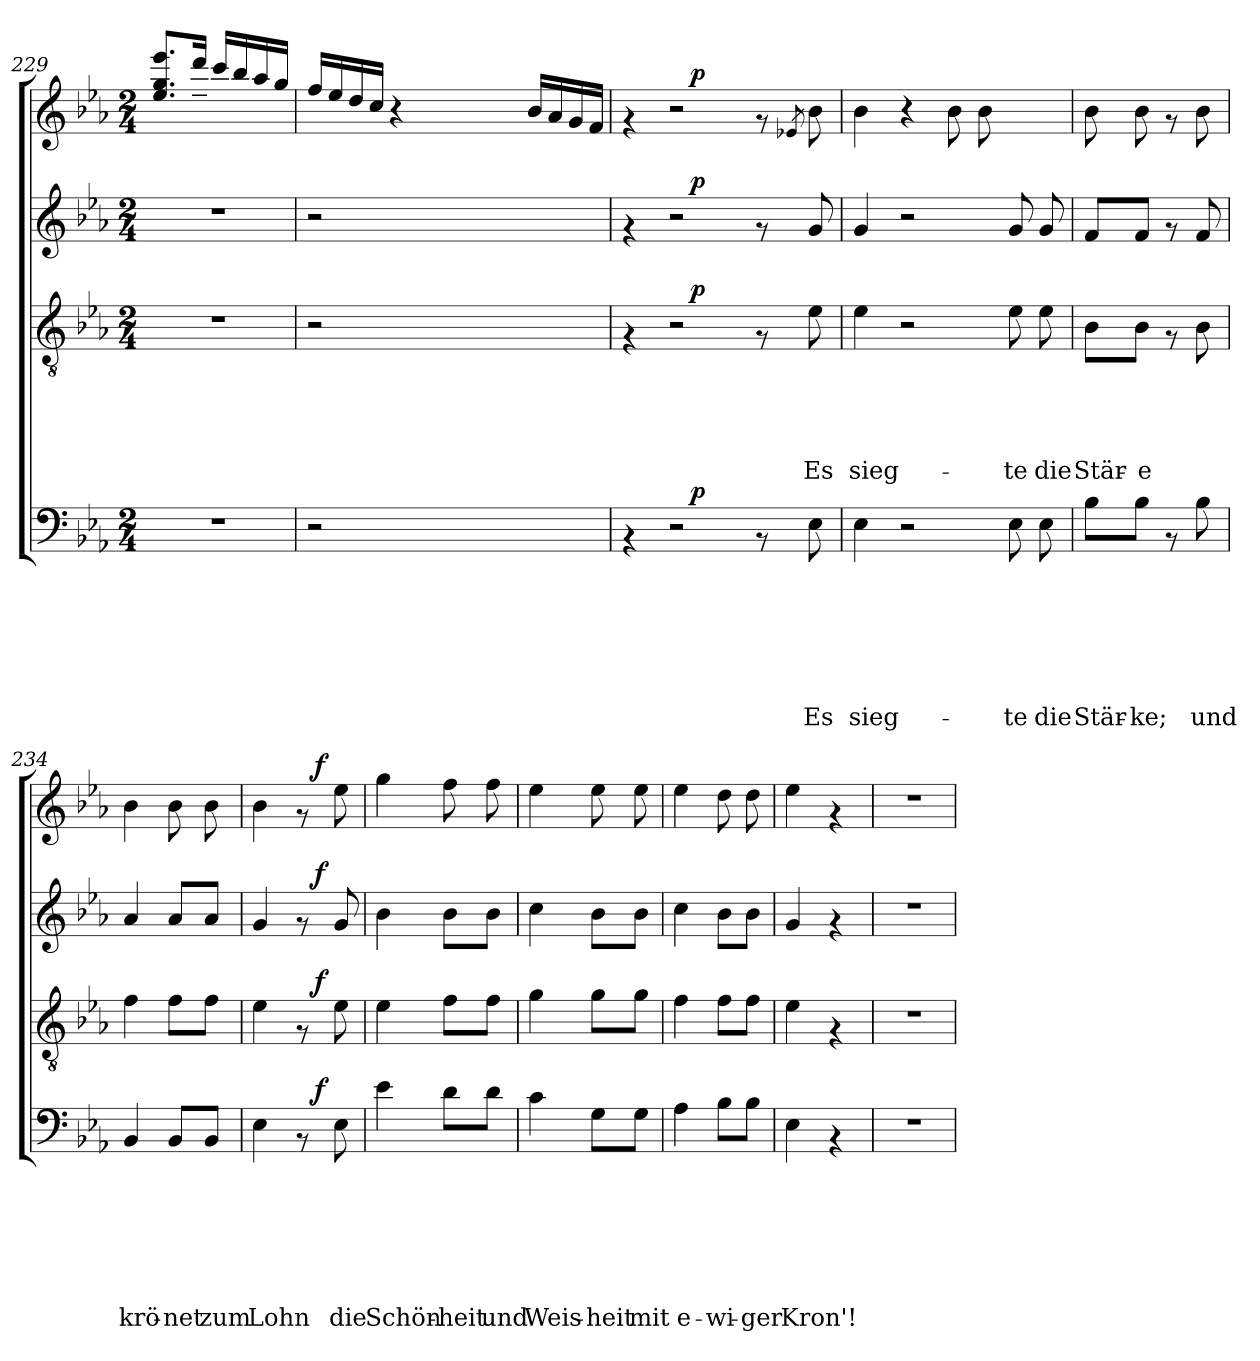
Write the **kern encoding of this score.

**kern	**text	**text	**text	**text	**text	**text	**text	**dynam	**kern	**text	**text	**text	**text	**text	**dynam	**kern	**dynam	**kern	**dynam
*part4	*part4	*part4	*part4	*part4	*part4	*part4	*part4	*part4	*part3	*part3	*part3	*part3	*part3	*part3	*part3	*part2	*part2	*part1	*part1
*staff4	*staff4	*staff4	*staff4	*staff4	*staff4	*staff4	*staff4	*staff4	*staff3	*staff3	*staff3	*staff3	*staff3	*staff3	*staff3	*staff2	*staff2	*staff1	*staff1
*clefF4	*	*	*	*	*	*	*	*	*clefGv2	*	*	*	*	*	*	*clefG2	*	*clefG2	*
*k[b-e-a-]	*	*	*	*	*	*	*	*	*k[b-e-a-]	*	*	*	*	*	*	*k[b-e-a-]	*	*k[b-e-a-]	*
*E-:	*	*	*	*	*	*	*	*	*E-:	*	*	*	*	*	*	*E-:	*	*E-:	*
*M2/4	*	*	*	*	*	*	*	*	*M2/4	*	*	*	*	*	*	*M2/4	*	*M2/4	*
=229	=229	=229	=229	=229	=229	=229	=229	=229	=229	=229	=229	=229	=229	=229	=229	=229	=229	=229	=229
2r	.	.	.	.	.	.	.	.	2r	.	.	.	.	.	.	2r	.	8.ee-/ 8.gg/ 8.eee-/L	.
.	.	.	.	.	.	.	.	.	.	.	.	.	.	.	.	.	.	16ddd~</Jk	.
.	.	.	.	.	.	.	.	.	.	.	.	.	.	.	.	.	.	16ccc/LL	.
.	.	.	.	.	.	.	.	.	.	.	.	.	.	.	.	.	.	16bb-/	.
.	.	.	.	.	.	.	.	.	.	.	.	.	.	.	.	.	.	16aa-/	.
.	.	.	.	.	.	.	.	.	.	.	.	.	.	.	.	.	.	16gg/JJ	.
=230	=230	=230	=230	=230	=230	=230	=230	=230	=230	=230	=230	=230	=230	=230	=230	=230	=230	=230	=230
2r	.	.	.	.	.	.	.	.	2r	.	.	.	.	.	.	2r	.	16ff/LL	.
.	.	.	.	.	.	.	.	.	.	.	.	.	.	.	.	.	.	16ee-/	.
.	.	.	.	.	.	.	.	.	.	.	.	.	.	.	.	.	.	16dd/	.
.	.	.	.	.	.	.	.	.	.	.	.	.	.	.	.	.	.	16cc/JJ	.
.	.	.	.	.	.	.	.	.	.	.	.	.	.	.	.	.	.	4r	.
1ryy	.	.	.	.	.	.	.	.	1ryy	.	.	.	.	.	.	1ryy	.	2.ryy	.
.	.	.	.	.	.	.	.	.	.	.	.	.	.	.	.	.	.	16b-/LL	.
.	.	.	.	.	.	.	.	.	.	.	.	.	.	.	.	.	.	16a-/	.
.	.	.	.	.	.	.	.	.	.	.	.	.	.	.	.	.	.	16g/	.
.	.	.	.	.	.	.	.	.	.	.	.	.	.	.	.	.	.	16f/JJ	.
=231	=231	=231	=231	=231	=231	=231	=231	=231	=231	=231	=231	=231	=231	=231	=231	=231	=231	=231	=231
*^	*	*	*	*	*	*	*	*	*^	*	*	*	*	*	*	*^	*	*^	*
4rAA	4ryy	.	.	.	.	.	.	.	.	4rF	4ryy	.	.	.	.	.	.	4rf	4ryy	.	4rg	4ryy	.
2r	16ryy	.	.	.	.	.	.	.	.	2r	16ryy	.	.	.	.	.	.	2r	16ryy	.	2r	16ryy	.
!	!	!	!	!	!	!	!	!	!LO:DY:a	!	!	!	!	!	!	!	!LO:DY:a	!	!	!LO:DY:a	!	!	!LO:DY:a
.	2ryy	.	.	.	.	.	.	.	p	.	2ryy	.	.	.	.	.	p	.	2ryy	p	.	2ryy	p
8rAA	.	.	.	.	.	.	.	.	.	8rF	.	.	.	.	.	.	.	8rf	.	.	8rf	.	.
.	8.ryy	.	.	.	.	.	.	.	.	.	8.ryy	.	.	.	.	.	.	.	8.ryy	.	.	8.ryy	.
.	.	.	.	.	.	.	.	.	.	.	.	.	.	.	.	.	.	.	.	.	8qe-X/	.	.
!	!	!	!	!	!	!	!	!LO:LY:b	!	!	!	!	!	!	!	!LO:LY:b	!	!	!	!	!	!	!
8E-\	.	.	.	.	.	.	.	Es	.	8e-\	.	.	.	.	.	Es	.	8g/	.	.	8b-\	.	.
=232	=232	=232	=232	=232	=232	=232	=232	=232	=232	=232	=232	=232	=232	=232	=232	=232	=232	=232	=232	=232	=232	=232	=232
!	!	!	!	!	!	!	!	!LO:LY:b	!	!	!	!	!	!	!	!LO:LY:b	!	!	!	!	!	!	!
*v	*v	*	*	*	*	*	*	*	*	*	*	*	*	*	*	*	*	*v	*v	*	*v	*v	*
*	*	*	*	*	*	*	*	*	*v	*v	*	*	*	*	*	*	*	*	*	*
4E-\	.	.	.	.	.	.	sieg-	.	4e-\	.	.	.	.	sieg-	.	4g/	.	4b-\	.
2r	.	.	.	.	.	.	.	.	2r	.	.	.	.	.	.	2r	.	4r	.
.	.	.	.	.	.	.	.	.	.	.	.	.	.	.	.	.	.	8b-\	.
.	.	.	.	.	.	.	.	.	.	.	.	.	.	.	.	.	.	8b-\	.
!	!	!	!	!	!	!	!LO:LY:b	!	!	!	!	!	!	!LO:LY:b	!	!	!	!	!
8E-\	.	.	.	.	.	.	-te	.	8e-\	.	.	.	.	-te	.	8g/	.	4ryy	.
!	!	!	!	!	!	!	!LO:LY:b	!	!	!	!	!	!	!LO:LY:b	!	!	!	!	!
8E-\	.	.	.	.	.	.	die	.	8e-\	.	.	.	.	die	.	8g/	.	.	.
!!LO:PB:g=z
=233	=233	=233	=233	=233	=233	=233	=233	=233	=233	=233	=233	=233	=233	=233	=233	=233	=233	=233	=233
!	!	!	!	!	!	!	!LO:LY:b	!	!	!	!	!	!	!LO:LY:b	!	!	!	!	!
8B-\L	.	.	.	.	.	.	Stär-	.	8B-\L	.	.	.	.	Stär-	.	8f/L	.	8b-\	.
!	!	!	!	!	!	!	!LO:LY:b	!	!	!	!	!	!	!LO:LY:b	!	!	!	!	!
8B-\J	.	.	.	.	.	.	-ke;	.	8B-\J	.	.	.	.	-e	.	8f/J	.	8b-\	.
8rAA	.	.	.	.	.	.	.	.	8rF	.	.	.	.	.	.	8rf	.	8rf	.
!	!	!	!	!	!	!	!LO:LY:b	!	!	!	!	!	!	!	!	!	!	!	!
8B-\	.	.	.	.	.	.	und	.	8B-\	.	.	.	.	.	.	8f/	.	8b-\	.
=234	=234	=234	=234	=234	=234	=234	=234	=234	=234	=234	=234	=234	=234	=234	=234	=234	=234	=234	=234
!	!	!	!	!	!	!	!LO:LY:b	!	!	!	!	!	!	!	!	!	!	!	!
4BB-/	.	.	.	.	.	.	krö-	.	4f\	.	.	.	.	.	.	4a-/	.	4b-\	.
!	!	!	!	!	!	!	!LO:LY:b	!	!	!	!	!	!	!	!	!	!	!	!
8BB-/L	.	.	.	.	.	.	-net	.	8f\L	.	.	.	.	.	.	8a-/L	.	8b-\	.
!	!	!	!	!	!	!	!LO:LY:b	!	!	!	!	!	!	!	!	!	!	!	!
8BB-/J	.	.	.	.	.	.	zum	.	8f\J	.	.	.	.	.	.	8a-/J	.	8b-\	.
=235	=235	=235	=235	=235	=235	=235	=235	=235	=235	=235	=235	=235	=235	=235	=235	=235	=235	=235	=235
!	!	!	!	!	!	!	!LO:LY:b	!	!	!	!	!	!	!	!	!	!	!	!
*^	*	*	*	*	*	*	*	*	*^	*	*	*	*	*	*	*^	*	*^	*
4E-\	4ryy	.	.	.	.	.	.	Lohn	.	4e-\	4ryy	.	.	.	.	.	.	4g/	4ryy	.	4b-\	4ryy	.
8rAA	16ryy	.	.	.	.	.	.	.	.	8rF	16ryy	.	.	.	.	.	.	8rf	16ryy	.	8rf	16ryy	.
!	!	!	!	!	!	!	!	!	!LO:DY:a	!	!	!	!	!	!	!	!LO:DY:a	!	!	!LO:DY:a	!	!	!LO:DY:a
.	8.ryy	.	.	.	.	.	.	.	f	.	8.ryy	.	.	.	.	.	f	.	8.ryy	f	.	8.ryy	f
!	!	!	!	!	!	!	!	!LO:LY:b	!	!	!	!	!	!	!	!	!	!	!	!	!	!	!
8E-\	.	.	.	.	.	.	.	die	.	8e-\	.	.	.	.	.	.	.	8g/	.	.	8ee-\	.	.
=236	=236	=236	=236	=236	=236	=236	=236	=236	=236	=236	=236	=236	=236	=236	=236	=236	=236	=236	=236	=236	=236	=236	=236
!	!	!	!	!	!	!	!	!LO:LY:b	!	!	!	!	!	!	!	!	!	!	!	!	!	!	!
*v	*v	*	*	*	*	*	*	*	*	*	*	*	*	*	*	*	*	*v	*v	*	*v	*v	*
*	*	*	*	*	*	*	*	*	*v	*v	*	*	*	*	*	*	*	*	*	*
4e-\	.	.	.	.	.	.	Schön-	.	4e-\	.	.	.	.	.	.	4b-\	.	4gg\	.
!	!	!	!	!	!	!	!LO:LY:b	!	!	!	!	!	!	!	!	!	!	!	!
8d\L	.	.	.	.	.	.	-heit	.	8f\L	.	.	.	.	.	.	8b-\L	.	8ff\	.
!	!	!	!	!	!	!	!LO:LY:b	!	!	!	!	!	!	!	!	!	!	!	!
8d\J	.	.	.	.	.	.	und	.	8f\J	.	.	.	.	.	.	8b-\J	.	8ff\	.
=237	=237	=237	=237	=237	=237	=237	=237	=237	=237	=237	=237	=237	=237	=237	=237	=237	=237	=237	=237
!	!	!	!	!	!	!	!LO:LY:b	!	!	!	!	!	!	!	!	!	!	!	!
4c\	.	.	.	.	.	.	Weis-	.	4g\	.	.	.	.	.	.	4cc\	.	4ee-\	.
!	!	!	!	!	!	!	!LO:LY:b	!	!	!	!	!	!	!	!	!	!	!	!
8G\L	.	.	.	.	.	.	-heit	.	8g\L	.	.	.	.	.	.	8b-\L	.	8ee-\	.
!	!	!	!	!	!	!	!LO:LY:b	!	!	!	!	!	!	!	!	!	!	!	!
8G\J	.	.	.	.	.	.	mit	.	8g\J	.	.	.	.	.	.	8b-\J	.	8ee-\	.
=238	=238	=238	=238	=238	=238	=238	=238	=238	=238	=238	=238	=238	=238	=238	=238	=238	=238	=238	=238
!	!	!	!	!	!	!	!LO:LY:b	!	!	!	!	!	!	!	!	!	!	!	!
4A-\	.	.	.	.	.	.	e-	.	4f\	.	.	.	.	.	.	4cc\	.	4ee-\	.
!	!	!	!	!	!	!	!LO:LY:b	!	!	!	!	!	!	!	!	!	!	!	!
8B-\L	.	.	.	.	.	.	-wi-	.	8f\L	.	.	.	.	.	.	8b-\L	.	8dd\	.
!	!	!	!	!	!	!	!LO:LY:b	!	!	!	!	!	!	!	!	!	!	!	!
8B-\J	.	.	.	.	.	.	-ger	.	8f\J	.	.	.	.	.	.	8b-\J	.	8dd\	.
!!LO:LB:g=z
=239	=239	=239	=239	=239	=239	=239	=239	=239	=239	=239	=239	=239	=239	=239	=239	=239	=239	=239	=239
!	!	!	!	!	!	!	!LO:LY:b	!	!	!	!	!	!	!	!	!	!	!	!
4E-\	.	.	.	.	.	.	Kron'!	.	4e-\	.	.	.	.	.	.	4g/	.	4ee-\	.
4rAA	.	.	.	.	.	.	.	.	4rF	.	.	.	.	.	.	4rf	.	4rf	.
=240	=240	=240	=240	=240	=240	=240	=240	=240	=240	=240	=240	=240	=240	=240	=240	=240	=240	=240	=240
2r	.	.	.	.	.	.	.	.	2r	.	.	.	.	.	.	2r	.	2r	.
=	=	=	=	=	=	=	=	=	=	=	=	=	=	=	=	=	=	=	=
*-	*-	*-	*-	*-	*-	*-	*-	*-	*-	*-	*-	*-	*-	*-	*-	*-	*-	*-	*-
